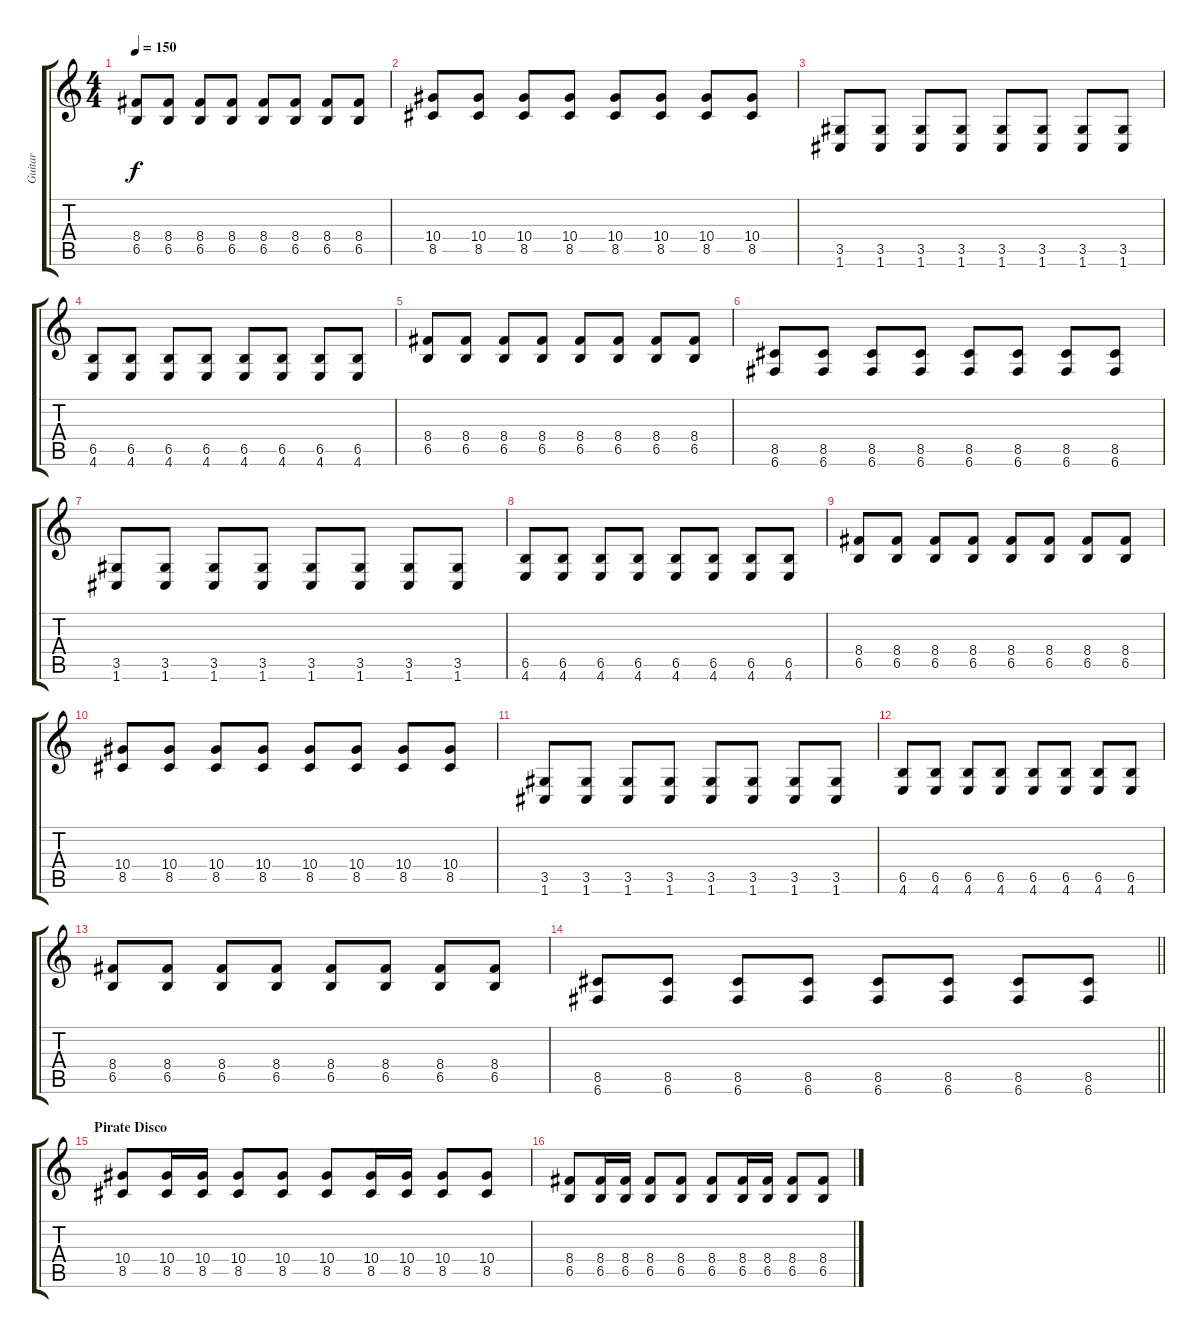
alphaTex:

\track ("Guitar" "Guitar") {instrument distortionguitar}
\staff {score tabs}
\tuning (C4 G3 Eb3 Bb2 F2 C2) {hide}
\ts (4 4)
\tempo 150
\clef g2
\ks c
(8.4 6.5).8{dy f} (8.4 6.5).8 (8.4 6.5).8 (8.4 6.5).8 (8.4 6.5).8 (8.4 6.5).8 (8.4 6.5).8 (8.4 6.5).8 |
(10.4 8.5).8 (10.4 8.5).8 (10.4 8.5).8 (10.4 8.5).8 (10.4 8.5).8 (10.4 8.5).8 (10.4 8.5).8 (10.4 8.5).8 |
(3.5 1.6).8 (3.5 1.6).8 (3.5 1.6).8 (3.5 1.6).8 (3.5 1.6).8 (3.5 1.6).8 (3.5 1.6).8 (3.5 1.6).8 |
(6.5 4.6).8 (6.5 4.6).8 (6.5 4.6).8 (6.5 4.6).8 (6.5 4.6).8 (6.5 4.6).8 (6.5 4.6).8 (6.5 4.6).8 |
(8.4 6.5).8 (8.4 6.5).8 (8.4 6.5).8 (8.4 6.5).8 (8.4 6.5).8 (8.4 6.5).8 (8.4 6.5).8 (8.4 6.5).8 |
(8.5 6.6).8 (8.5 6.6).8 (8.5 6.6).8 (8.5 6.6).8 (8.5 6.6).8 (8.5 6.6).8 (8.5 6.6).8 (8.5 6.6).8 |
(3.5 1.6).8 (3.5 1.6).8 (3.5 1.6).8 (3.5 1.6).8 (3.5 1.6).8 (3.5 1.6).8 (3.5 1.6).8 (3.5 1.6).8 |
(6.5 4.6).8 (6.5 4.6).8 (6.5 4.6).8 (6.5 4.6).8 (6.5 4.6).8 (6.5 4.6).8 (6.5 4.6).8 (6.5 4.6).8 |
(8.4 6.5).8 (8.4 6.5).8 (8.4 6.5).8 (8.4 6.5).8 (8.4 6.5).8 (8.4 6.5).8 (8.4 6.5).8 (8.4 6.5).8 |
(10.4 8.5).8 (10.4 8.5).8 (10.4 8.5).8 (10.4 8.5).8 (10.4 8.5).8 (10.4 8.5).8 (10.4 8.5).8 (10.4 8.5).8 |
(3.5 1.6).8 (3.5 1.6).8 (3.5 1.6).8 (3.5 1.6).8 (3.5 1.6).8 (3.5 1.6).8 (3.5 1.6).8 (3.5 1.6).8 |
(6.5 4.6).8 (6.5 4.6).8 (6.5 4.6).8 (6.5 4.6).8 (6.5 4.6).8 (6.5 4.6).8 (6.5 4.6).8 (6.5 4.6).8 |
(8.4 6.5).8 (8.4 6.5).8 (8.4 6.5).8 (8.4 6.5).8 (8.4 6.5).8 (8.4 6.5).8 (8.4 6.5).8 (8.4 6.5).8 |
\barLineRight lightlight
(8.5 6.6).8 (8.5 6.6).8 (8.5 6.6).8 (8.5 6.6).8 (8.5 6.6).8 (8.5 6.6).8 (8.5 6.6).8 (8.5 6.6).8 |
\section ("" "Pirate Disco")
(10.4 8.5).8 (10.4 8.5).16 (10.4 8.5).16 (10.4 8.5).8 (10.4 8.5).8 (10.4 8.5).8 (10.4 8.5).16 (10.4 8.5).16 (10.4 8.5).8 (10.4 8.5).8 |
(8.4 6.5).8 (8.4 6.5).16 (8.4 6.5).16 (8.4 6.5).8 (8.4 6.5).8 (8.4 6.5).8 (8.4 6.5).16 (8.4 6.5).16 (8.4 6.5).8 (8.4 6.5).8
